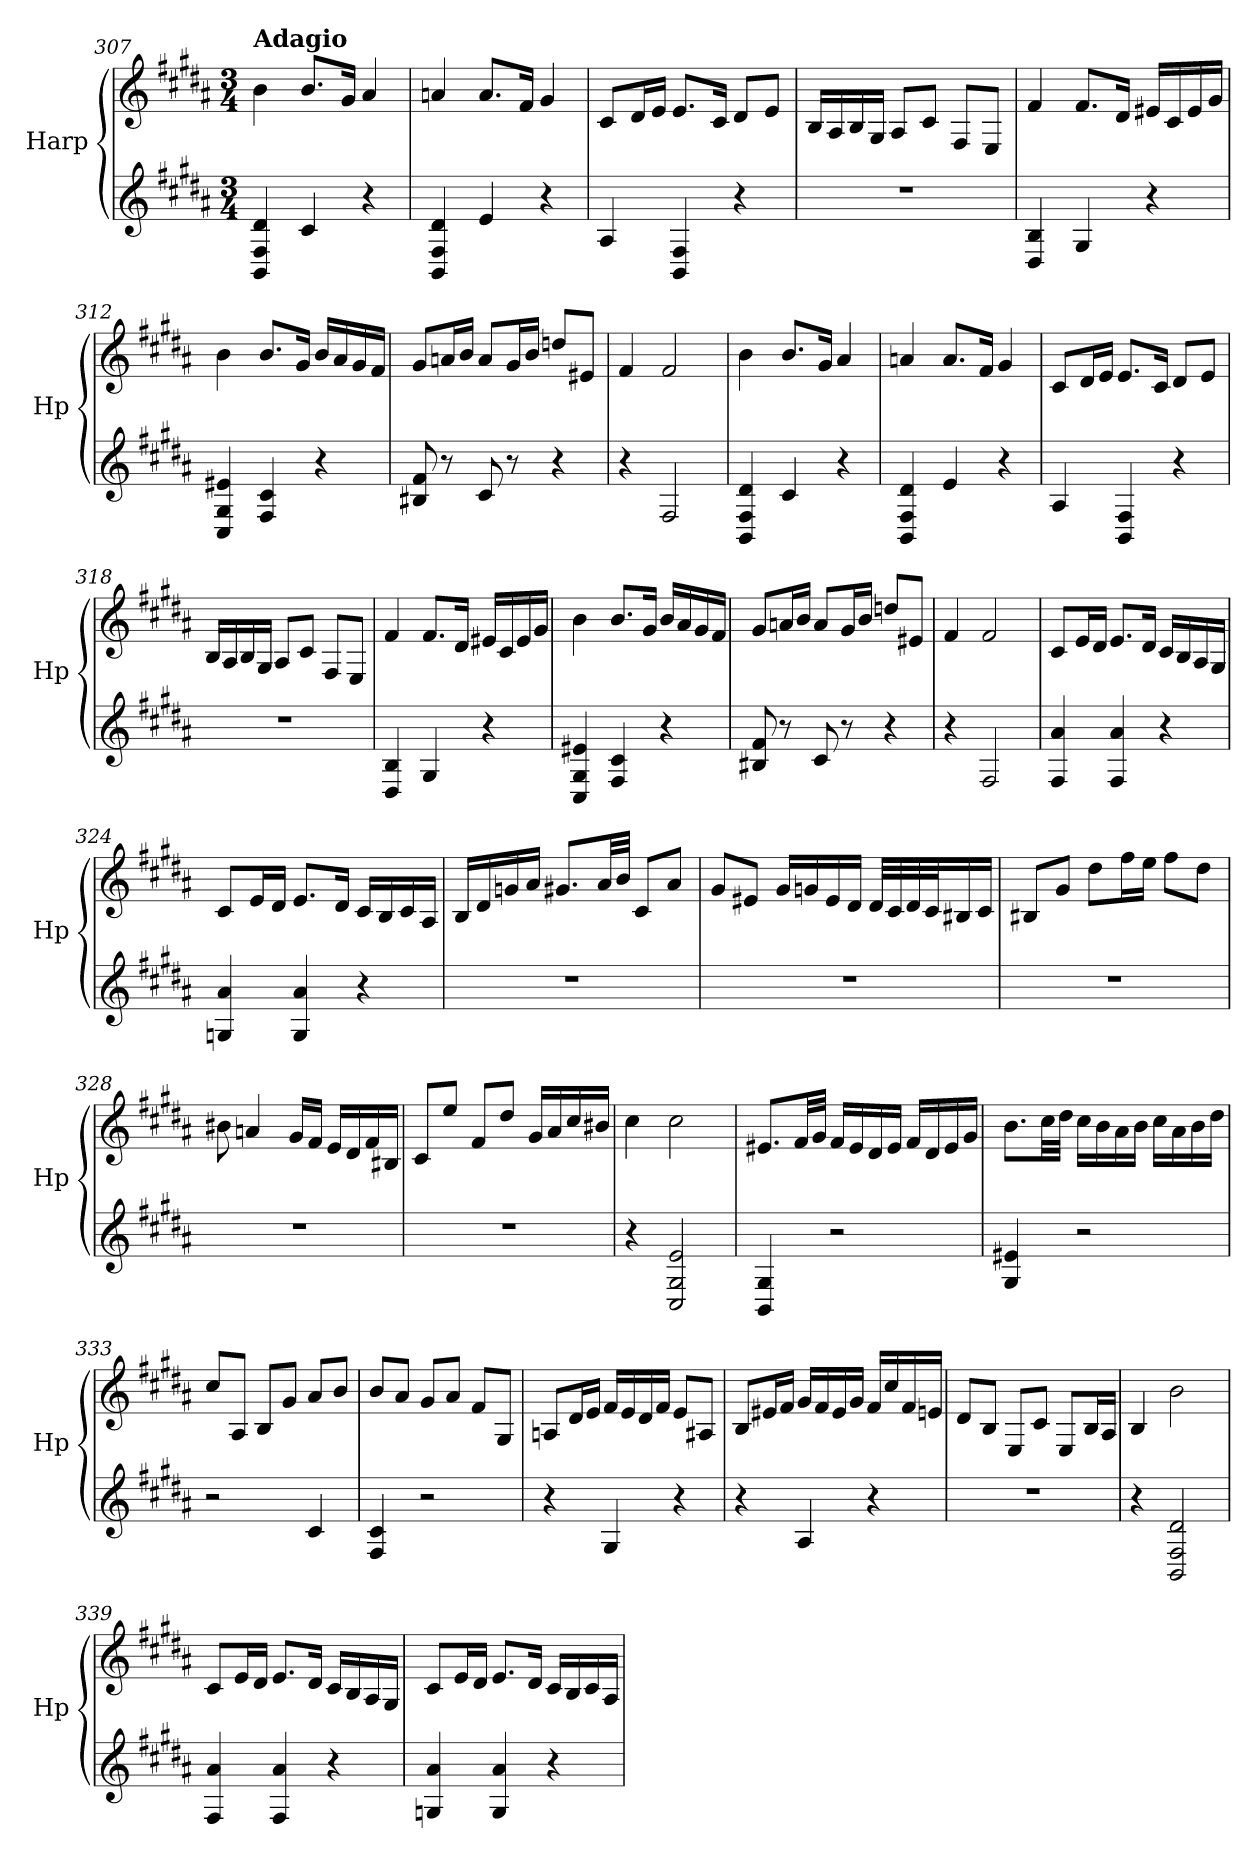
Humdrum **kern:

**kern	**kern
*part1	*part1
*staff2	*staff1
*I"Harp	*
*I'Hp	*
!!LO:PB:g=z
*clefG2	*clefG2
*k[f#c#g#d#a#]	*k[f#c#g#d#a#]
*M3/4	*M3/4
=307	=307
!	!LO:TX:a:B:t=Adagio
4BB/ 4F#/ 4d#/	4b\
4c#/	8.b/L
.	16g#/Jk
4r	4a#/
=308	=308
4BB/ 4F#/ 4d#/	4an/
4e/	8.a/L
.	16f#/Jk
4r	4g#/
=309	=309
4A#/	8c#/L
.	16d#/L
.	16e/JJ
4BB/ 4F#/	8.e/L
.	16c#/Jk
4r	8d#/L
.	8e/J
=310	=310
2.r	16B/LL
.	16A#/
.	16B/
.	16G#/JJ
.	8A#/L
.	8c#/J
.	8F#/L
.	8E/J
=311	=311
4D#/ 4B/	4f#/
4G#/	8.f#/L
.	16d#/Jk
4r	16e#X/LL
.	16c#/
.	16e#/
.	16g#/JJ
!!LO:LB:g=z
=312	=312
4C#/ 4G#/ 4e#X/	4b\
4F#/ 4c#/	8.b/L
.	16g#/Jk
4r	16b/LL
.	16a#/
.	16g#/
.	16f#/JJ
=313	=313
8B#X/ 8f#/	8g#/L
8r	16an/L
.	16b/JJ
8c#/	8a/L
8r	16g#/L
.	16b/JJ
4r	8ddn/L
.	8e#X/J
=314	=314
4r	4f#/
2F#/	2f#/
=315	=315
4BB/ 4F#/ 4d#/	4b\
4c#/	8.b/L
.	16g#/Jk
4r	4a#/
=316	=316
4BB/ 4F#/ 4d#/	4an/
4e/	8.a/L
.	16f#/Jk
4r	4g#/
=317	=317
4A#/	8c#/L
.	16d#/L
.	16e/JJ
4BB/ 4F#/	8.e/L
.	16c#/Jk
4r	8d#/L
.	8e/J
!!LO:LB:g=z
=318	=318
2.r	16B/LL
.	16A#/
.	16B/
.	16G#/JJ
.	8A#/L
.	8c#/J
.	8F#/L
.	8E/J
=319	=319
4D#/ 4B/	4f#/
4G#/	8.f#/L
.	16d#/Jk
4r	16e#X/LL
.	16c#/
.	16e#/
.	16g#/JJ
=320	=320
4C#/ 4G#/ 4e#X/	4b\
4F#/ 4c#/	8.b/L
.	16g#/Jk
4r	16b/LL
.	16a#/
.	16g#/
.	16f#/JJ
=321	=321
8B#X/ 8f#/	8g#/L
8r	16an/L
.	16b/JJ
8c#/	8a/L
8r	16g#/L
.	16b/JJ
4r	8ddn/L
.	8e#X/J
=322	=322
4r	4f#/
2F#/	2f#/
!!LO:LB:g=z
=323	=323
4F#/ 4a#/	8c#/L
.	16e/L
.	16d#/JJ
4F#/ 4a#/	8.e/L
.	16d#/Jk
4r	16c#/LL
.	16B/
.	16A#/
.	16G#/JJ
=324	=324
4Gn/ 4a#/	8c#/L
.	16e/L
.	16d#/JJ
4G/ 4a#/	8.e/L
.	16d#/Jk
4r	16c#/LL
.	16B/
.	16c#/
.	16A#/JJ
=325	=325
2.r	16B/LL
.	16d#/
.	16gn/
.	16a#/JJ
.	8.g#X/L
.	32a#/LL
.	32b/JJJ
.	8c#/L
.	8a#/J
!!LO:LB:g=z
=326	=326
2.r	8g#/L
.	8e#X/J
.	16g#/LL
.	16gn/
.	16e#/
.	16d#/JJ
.	32d#/LLL
.	32c#/
.	32d#/
.	32c#/J
.	16B#X/
.	16c#/JJ
=327	=327
2.r	8B#X/L
.	8g#/J
.	8dd#\L
.	16ff#\L
.	16ee\JJ
.	8ff#\L
.	8dd#\J
=328	=328
2.r	8b#X\
.	4an/
.	16g#/LL
.	16f#/JJ
.	16e/LL
.	16d#/
.	16f#/
.	16B#X/JJ
=329	=329
2.r	8c#/L
.	8ee/J
.	8f#/L
.	8dd#/J
.	16g#/LL
.	16a#/
.	16cc#/
.	16b#X/JJ
=330	=330
4r	4cc#\
2C#/ 2G#/ 2e/	2cc#\
!!LO:LB:g=z
=331	=331
4BB/ 4G#/	8.e#X/L
.	32f#/LL
.	32g#/JJJ
2r	16f#/LL
.	16e#/
.	16d#/
.	16e#/JJ
.	16f#/LL
.	16d#/
.	16e#/
.	16g#/JJ
=332	=332
4G#/ 4e#X/	8.b\L
.	32cc#\LL
.	32dd#\JJJ
2r	16cc#\LL
.	16b\
.	16a#\
.	16b\JJ
.	16cc#\LL
.	16a#\
.	16b\
.	16dd#\JJ
=333	=333
2r	8cc#/L
.	8A#/J
.	8B/L
.	8g#/J
4c#/	8a#/L
.	8b/J
=334	=334
4F#/ 4c#/	8b/L
.	8a#/J
2r	8g#/L
.	8a#/J
.	8f#/L
.	8G#/J
!!LO:PB:g=z
=335	=335
4r	8An/L
.	16d#/L
.	16e/JJ
4G#/	16f#/LL
.	16e/
.	16d#/
.	16f#/JJ
4r	8e/L
.	8A#X/J
=336	=336
4r	8B/L
.	16e#X/L
.	16f#/JJ
4A#/	16g#/LL
.	16f#/
.	16e#/
.	16g#/JJ
4r	16f#/LL
.	16cc#/
.	16f#/
.	16en/JJ
=337	=337
2.r	8d#/L
.	8B/J
.	8E/L
.	8c#/J
.	8E/L
.	16B/L
.	16A#/JJ
=338	=338
4r	4B/
2BB/ 2F#/ 2d#/	2b\
!!LO:LB:g=z
=339	=339
4F#/ 4a#/	8c#/L
.	16e/L
.	16d#/JJ
4F#/ 4a#/	8.e/L
.	16d#/Jk
4r	16c#/LL
.	16B/
.	16A#/
.	16G#/JJ
=340	=340
4Gn/ 4a#/	8c#/L
.	16e/L
.	16d#/JJ
4G/ 4a#/	8.e/L
.	16d#/Jk
4r	16c#/LL
.	16B/
.	16c#/
.	16A#/JJ
=	=
*-	*-
